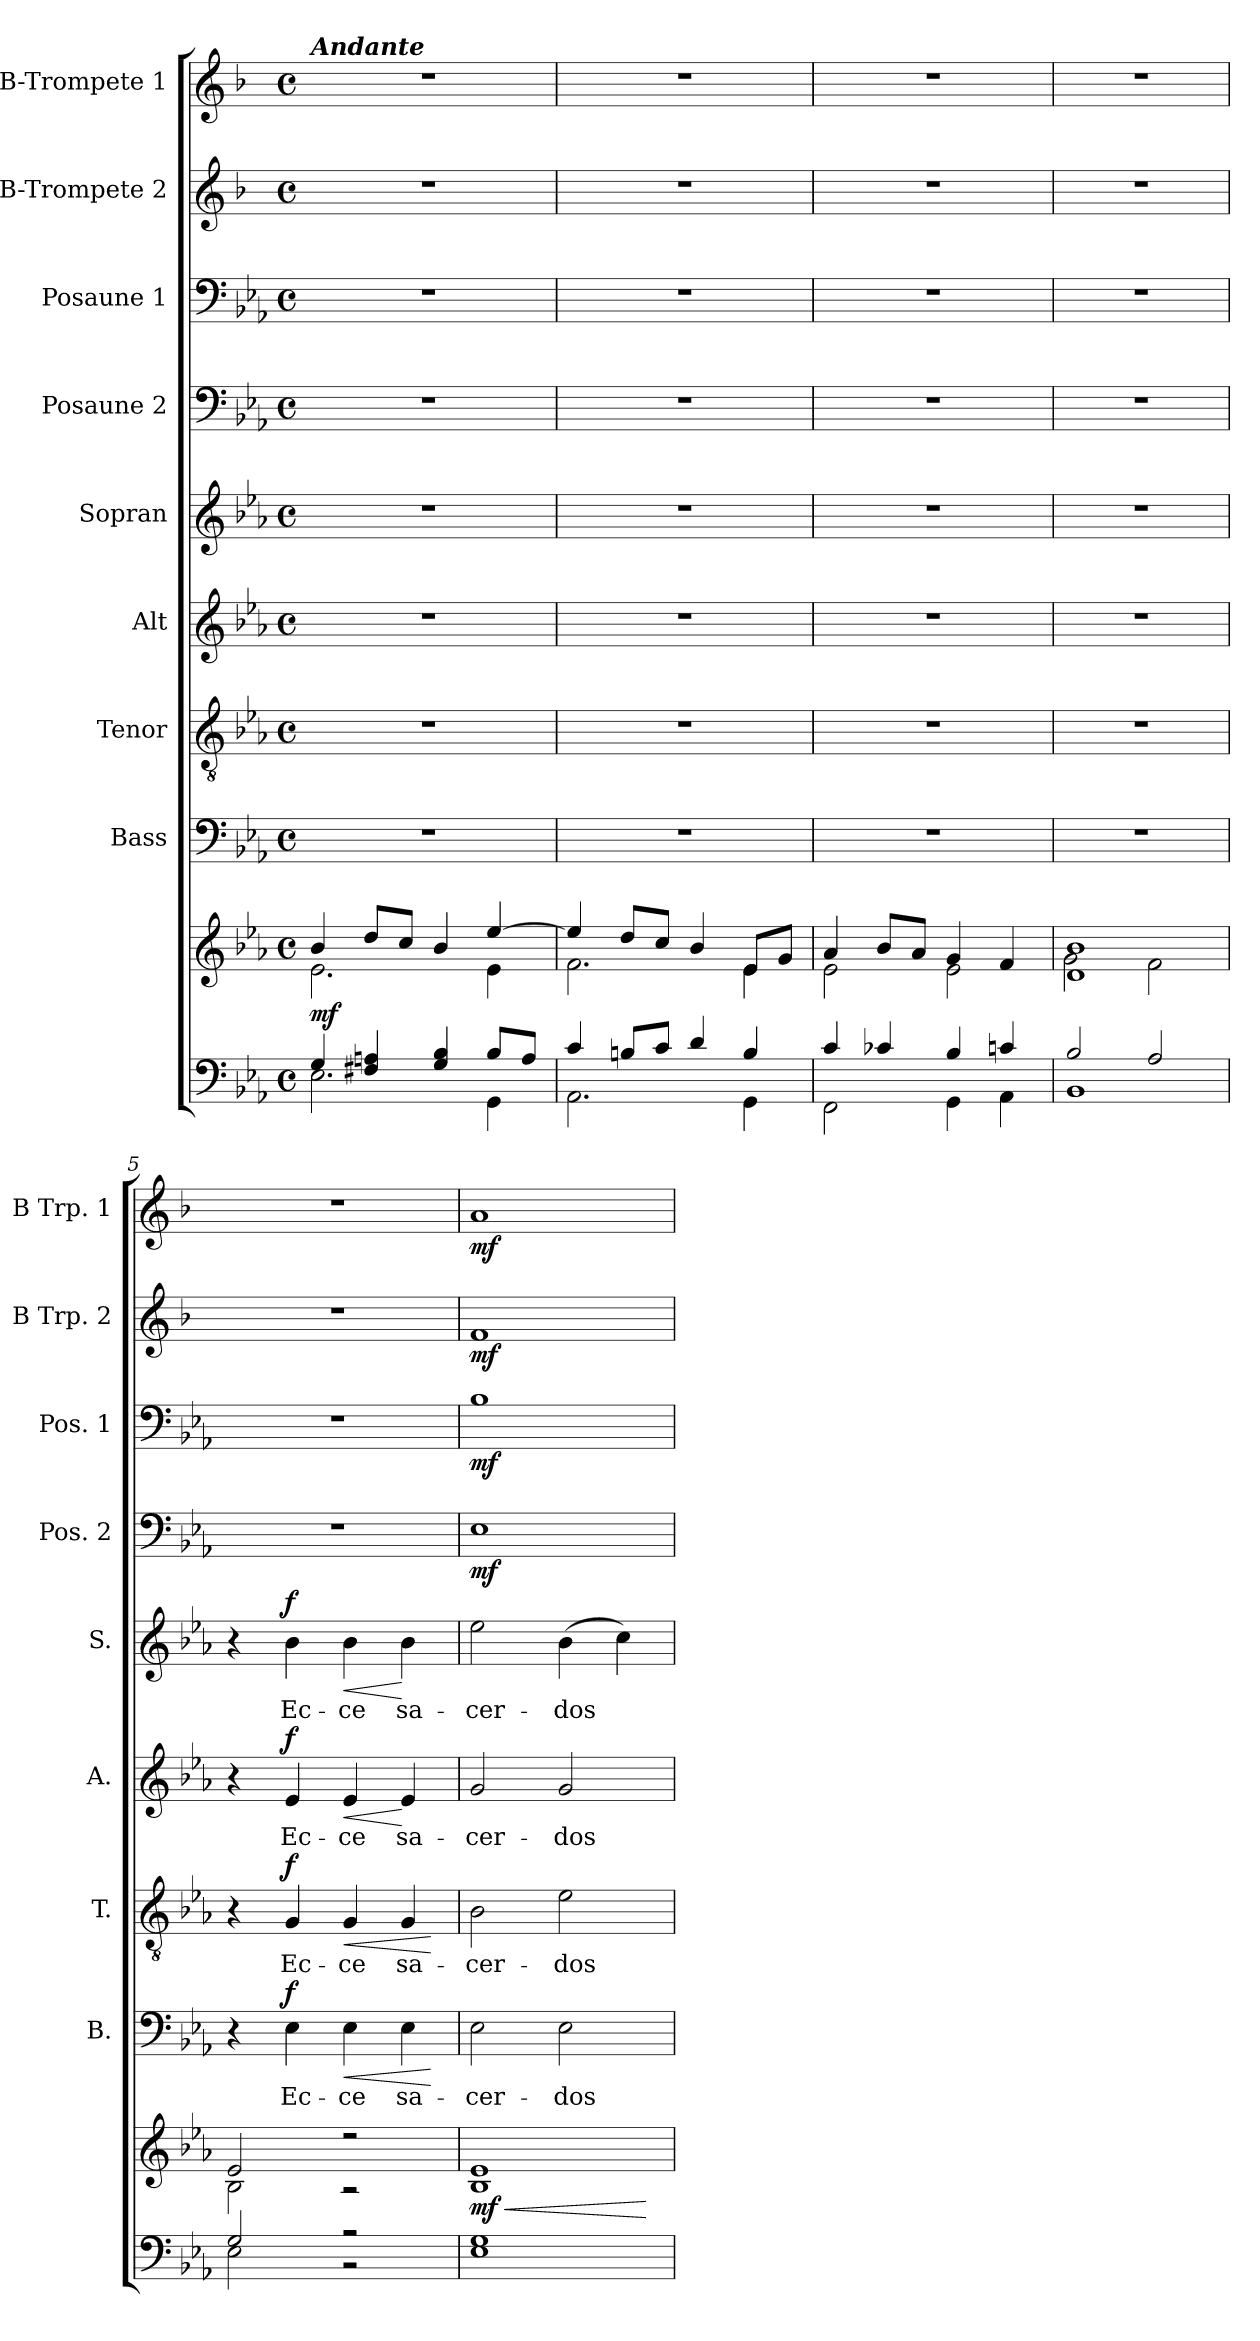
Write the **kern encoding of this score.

**kern	**kern	**dynam	**kern	**text	**dynam	**kern	**text	**dynam	**kern	**text	**dynam	**kern	**text	**dynam	**kern	**dynam	**kern	**dynam	**kern	**dynam	**kern	**dynam
*part9	*part9	*part9	*part8	*part8	*part8	*part7	*part7	*part7	*part6	*part6	*part6	*part5	*part5	*part5	*part4	*part4	*part3	*part3	*part2	*part2	*part1	*part1
*staff10	*staff9	*staff9/10	*staff8	*staff8	*staff8	*staff7	*staff7	*staff7	*staff6	*staff6	*staff6	*staff5	*staff5	*staff5	*staff4	*staff4	*staff3	*staff3	*staff2	*staff2	*staff1	*staff1
*	*	*	*I"Bass	*	*	*I"Tenor	*	*	*I"Alt	*	*	*I"Sopran	*	*	*I"Posaune 2	*	*I"Posaune 1	*	*I"B-Trompete 2	*	*I"B-Trompete 1	*
*	*	*	*I'B.	*	*	*I'T.	*	*	*I'A.	*	*	*I'S.	*	*	*I'Pos. 2	*	*I'Pos. 1	*	*I'B Trp. 2	*	*I'B Trp. 1	*
*clefF4	*clefG2	*	*clefF4	*	*	*clefGv2	*	*	*clefG2	*	*	*clefG2	*	*	*clefF4	*	*clefF4	*	*clefG2	*	*clefG2	*
*	*	*	*	*	*	*	*	*	*	*	*	*	*	*	*	*	*	*	*ITrd1c2	*	*ITrd1c2	*
*k[b-e-a-]	*k[b-e-a-]	*	*k[b-e-a-]	*	*	*k[b-e-a-]	*	*	*k[b-e-a-]	*	*	*k[b-e-a-]	*	*	*k[b-e-a-]	*	*k[b-e-a-]	*	*k[b-e-a-]	*	*k[b-e-a-]	*
*E-:	*E-:	*	*E-:	*	*	*E-:	*	*	*E-:	*	*	*E-:	*	*	*E-:	*	*E-:	*	*E-:	*	*E-:	*
*M4/4	*M4/4	*	*M4/4	*	*	*M4/4	*	*	*M4/4	*	*	*M4/4	*	*	*M4/4	*	*M4/4	*	*M4/4	*	*M4/4	*
*met(c)	*met(c)	*	*met(c)	*	*	*met(c)	*	*	*met(c)	*	*	*met(c)	*	*	*met(c)	*	*met(c)	*	*met(c)	*	*met(c)	*
=1	=1	=1	=1	=1	=1	=1	=1	=1	=1	=1	=1	=1	=1	=1	=1	=1	=1	=1	=1	=1	=1	=1
*^	*^	*	*	*	*	*	*	*	*	*	*	*	*	*	*	*	*	*	*	*	*	*
!	!	!	!	!	!	!	!	!	!	!	!	!	!	!	!	!	!	!	!	!	!	!	!LO:TX:a:Bi:t=Andante	!
!	!	!	!	!LO:DY:b	!	!	!	!	!	!	!	!	!	!	!	!	!	!	!	!	!	!	!	!
4G/	2.E-\	4b-/	2.e-\	mf	1r	.	.	1r	.	.	1r	.	.	1r	.	.	1r	.	1r	.	1r	.	1r	.
4F#X/ 4An/	.	8dd/L	.	.	.	.	.	.	.	.	.	.	.	.	.	.	.	.	.	.	.	.	.	.
.	.	8cc/J	.	.	.	.	.	.	.	.	.	.	.	.	.	.	.	.	.	.	.	.	.	.
4G/ 4B-/	.	4b-/	.	.	.	.	.	.	.	.	.	.	.	.	.	.	.	.	.	.	.	.	.	.
8B-/L	4GG\	[>4ee-/	4e-\	.	.	.	.	.	.	.	.	.	.	.	.	.	.	.	.	.	.	.	.	.
8A/J	.	.	.	.	.	.	.	.	.	.	.	.	.	.	.	.	.	.	.	.	.	.	.	.
=2	=2	=2	=2	=2	=2	=2	=2	=2	=2	=2	=2	=2	=2	=2	=2	=2	=2	=2	=2	=2	=2	=2	=2	=2
4c/	2.AA-\	4ee-/]	2.f\	.	1r	.	.	1r	.	.	1r	.	.	1r	.	.	1r	.	1r	.	1r	.	1r	.
8Bn/L	.	8dd/L	.	.	.	.	.	.	.	.	.	.	.	.	.	.	.	.	.	.	.	.	.	.
8c/J	.	8cc/J	.	.	.	.	.	.	.	.	.	.	.	.	.	.	.	.	.	.	.	.	.	.
4d/	.	4b-/	.	.	.	.	.	.	.	.	.	.	.	.	.	.	.	.	.	.	.	.	.	.
4B/	4GG\	8e-/L	4e-\	.	.	.	.	.	.	.	.	.	.	.	.	.	.	.	.	.	.	.	.	.
.	.	8g/J	.	.	.	.	.	.	.	.	.	.	.	.	.	.	.	.	.	.	.	.	.	.
=3	=3	=3	=3	=3	=3	=3	=3	=3	=3	=3	=3	=3	=3	=3	=3	=3	=3	=3	=3	=3	=3	=3	=3	=3
4c/	2FF\	4a-/	2e-\	.	1r	.	.	1r	.	.	1r	.	.	1r	.	.	1r	.	1r	.	1r	.	1r	.
4c-X/	.	8b-/L	.	.	.	.	.	.	.	.	.	.	.	.	.	.	.	.	.	.	.	.	.	.
.	.	8a-/J	.	.	.	.	.	.	.	.	.	.	.	.	.	.	.	.	.	.	.	.	.	.
4B-/	4GG\	4g/	2e-\	.	.	.	.	.	.	.	.	.	.	.	.	.	.	.	.	.	.	.	.	.
4cn/	4AA-\	4f/	.	.	.	.	.	.	.	.	.	.	.	.	.	.	.	.	.	.	.	.	.	.
=4	=4	=4	=4	=4	=4	=4	=4	=4	=4	=4	=4	=4	=4	=4	=4	=4	=4	=4	=4	=4	=4	=4	=4	=4
2B-/	1BB-	1d 1b-	2g\	.	1r	.	.	1r	.	.	1r	.	.	1r	.	.	1r	.	1r	.	1r	.	1r	.
2A-/	.	.	2f\	.	.	.	.	.	.	.	.	.	.	.	.	.	.	.	.	.	.	.	.	.
=5	=5	=5	=5	=5	=5	=5	=5	=5	=5	=5	=5	=5	=5	=5	=5	=5	=5	=5	=5	=5	=5	=5	=5	=5
2G/	2E-\	2e-/	2B-\	.	4r	.	.	4r	.	.	4r	.	.	4r	.	.	1r	.	1r	.	1r	.	1r	.
!	!	!	!	!	!	!LO:LY:b	!LO:DY:a	!	!LO:LY:b	!LO:DY:a	!	!LO:LY:b	!LO:DY:a	!	!LO:LY:b	!LO:DY:a	!	!	!	!	!	!	!	!
.	.	.	.	.	4E-\	Ec-	f	4G/	Ec-	f	4e-/	Ec-	f	4b-\	Ec-	f	.	.	.	.	.	.	.	.
!	!	!	!	!	!	!LO:LY:b	!LO:HP:b	!	!LO:LY:b	!LO:HP:b	!	!LO:LY:b	!LO:HP:b	!	!LO:LY:b	!LO:HP:b	!	!	!	!	!	!	!	!
2r	2r	2r	2r	.	4E-\	-ce	<	4G/	-ce	<	4e-/	-ce	<	4b-\	-ce	<	.	.	.	.	.	.	.	.
!	!	!	!	!	!	!LO:LY:b	!	!	!LO:LY:b	!	!	!LO:LY:b	!	!	!LO:LY:b	!	!	!	!	!	!	!	!	!
.	.	.	.	.	4E-\	sa-	.	4G/	sa-	.	4e-/	sa-	[	4b-\	sa-	[	.	.	.	.	.	.	.	.
*v	*v	*	*	*	*	*	*	*	*	*	*	*	*	*	*	*	*	*	*	*	*	*	*	*
*	*v	*v	*	*	*	*	*	*	*	*	*	*	*	*	*	*	*	*	*	*	*	*	*
.	.	.	.	.	[	.	.	[	.	.	.	.	.	.	.	.	.	.	.	.	.	.
=6	=6	=6	=6	=6	=6	=6	=6	=6	=6	=6	=6	=6	=6	=6	=6	=6	=6	=6	=6	=6	=6	=6
*^	*	*	*	*	*	*	*	*	*	*	*	*	*	*	*	*	*	*	*	*	*	*
!	!	!	!LO:HP:b	!	!LO:LY:b	!	!	!LO:LY:b	!	!	!LO:LY:b	!	!	!LO:LY:b	!	!	!	!	!	!	!	!	!
*	*	*^	*	*	*	*	*	*	*	*	*	*	*	*	*	*	*	*	*	*	*	*	*
!	!	!	!	!LO:DY:n=1:b	!	!	!	!	!	!	!	!	!	!	!	!	!	!LO:DY:b	!	!LO:DY:b	!	!LO:DY:b	!	!LO:DY:b
1G	1E-	1e-	1B-	< mf	2E-\	-cer-	.	2B-\	-cer-	.	2g/	-cer-	.	2ee-\	-cer-	.	1E-	mf	1B-	mf	1e-	mf	1g	mf
!	!	!	!	!	!	!LO:LY:b	!	!	!LO:LY:b	!	!	!LO:LY:b	!	!	!LO:LY:b	!	!	!	!	!	!	!	!	!
.	.	.	.	.	2E-\	-dos	.	2e-\	-dos	.	2g/	-dos	.	(>4b-\	-dos	.	.	.	.	.	.	.	.	.
.	.	.	.	.	.	.	.	.	.	.	.	.	.	4cc\)	.	.	.	.	.	.	.	.	.	.
*v	*v	*	*	*	*	*	*	*	*	*	*	*	*	*	*	*	*	*	*	*	*	*	*	*
*	*v	*v	*	*	*	*	*	*	*	*	*	*	*	*	*	*	*	*	*	*	*	*	*
.	.	[	.	.	.	.	.	.	.	.	.	.	.	.	.	.	.	.	.	.	.	.
=	=	=	=	=	=	=	=	=	=	=	=	=	=	=	=	=	=	=	=	=	=	=
*-	*-	*-	*-	*-	*-	*-	*-	*-	*-	*-	*-	*-	*-	*-	*-	*-	*-	*-	*-	*-	*-	*-
